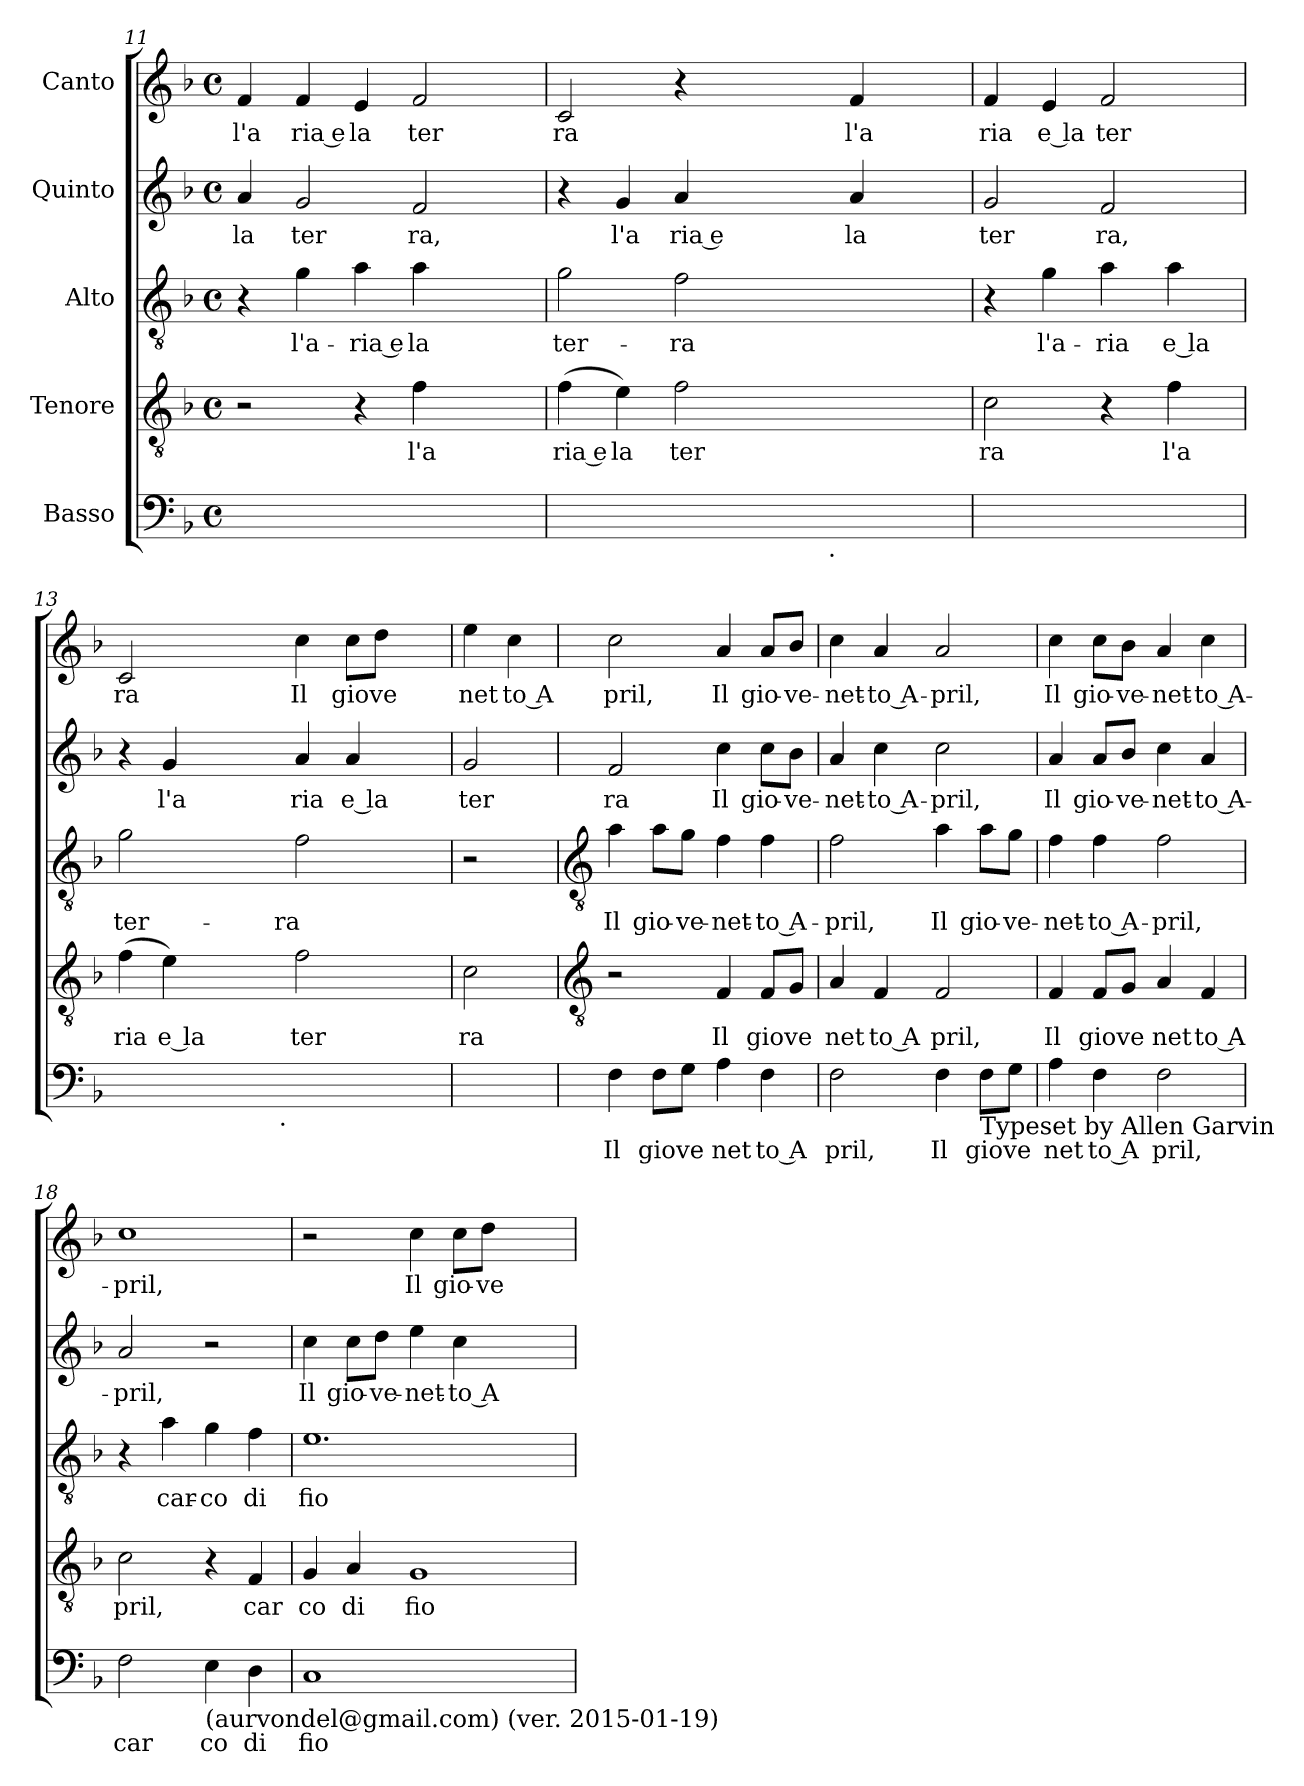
**kern	**text	**kern	**text	**kern	**text	**kern	**text	**kern	**text
*part5	*part5	*part4	*part4	*part3	*part3	*part2	*part2	*part1	*part1
*staff5	*staff5	*staff4	*staff4	*staff3	*staff3	*staff2	*staff2	*staff1	*staff1
*I"Basso	*	*I"Tenore	*	*I"Alto	*	*I"Quinto	*	*I"Canto	*
!!LO:LB:g=z
*clefF4	*	*clefGv2	*	*clefGv2	*	*clefG2	*	*clefG2	*
*k[b-]	*	*k[b-]	*	*k[b-]	*	*k[b-]	*	*k[b-]	*
*F:	*	*F:	*	*F:	*	*F:	*	*F:	*
*M4/4	*	*M4/4	*	*M4/4	*	*M4/4	*	*M4/4	*
*met(c)	*	*met(c)	*	*met(c)	*	*met(c)	*	*met(c)	*
=11	=11	=11	=11	=11	=11	=11	=11	=11	=11
!	!	!	!	!	!	!	!LO:LY:b	!	!LO:LY:b
4ryy	.	2r	.	4r	.	4a/	la	4f/	l'a
!	!	!	!	!	!LO:LY:b	!	!LO:LY:b	!	!LO:LY:b
4ryy	.	.	.	4g\	l'a-	2g/	ter	4f/	ria e
!	!	!	!	!	!LO:LY:b	!	!	!	!LO:LY:b
4ryy	.	4r	.	4a\	-ria e	.	.	4e/	la
!	!	!	!LO:LY:b	!	!LO:LY:b	!	!LO:LY:b	!	!LO:LY:b
64ryy	.	4f\	l'a	4a\	la	2f/	ra,	2f/	ter
4ryy	.	.	.	.	.	.	.	.	.
.	.	4ryy	.	4ryy	.	.	.	.	.
8...ryy	.	.	.	.	.	.	.	.	.
=12A	=12A	=12A	=12A	=12A	=12A	=12A	=12A	=12A	=12A
!	!	!	!LO:LY:b	!	!LO:LY:b	!	!	!	!LO:LY:b
4ryy	.	(>4f\	ria e	2g\	ter-	4r	.	2c/	ra
!	!	!	!LO:LY:b	!	!	!	!LO:LY:b	!	!
4ryy	.	4e\)	la	.	.	4g/	l'a	.	.
!	!	!	!LO:LY:b	!	!LO:LY:b	!	!LO:LY:b	!	!
64ryy	.	2f\	ter	2f\	-ra	4a/	ria e	4r	.
64ryy	.	.	.	.	.	.	.	.	.
64ryy	.	.	.	.	.	.	.	.	.
64ryy	.	.	.	.	.	.	.	.	.
64ryy	.	.	.	.	.	.	.	.	.
64ryy	.	.	.	.	.	.	.	.	.
64ryy	.	.	.	.	.	.	.	.	.
64ryy	.	.	.	.	.	.	.	.	.
64ryy	.	.	.	.	.	.	.	.	.
64ryy	.	.	.	.	.	.	.	.	.
64ryy	.	.	.	.	.	.	.	.	.
64ryy	.	.	.	.	.	.	.	.	.
64ryy	.	.	.	.	.	.	.	.	.
64ryy	.	.	.	.	.	.	.	.	.
!LO:TX:b:t=.	!	!	!	!	!	!	!	!	!
64ryy	.	.	.	.	.	.	.	.	.
4ryy	.	.	.	.	.	.	.	.	.
!	!	!	!	!	!	!	!LO:LY:b	!	!LO:LY:b
.	.	.	.	.	.	4a/	la	4f/	l'a
4ryy	.	.	.	.	.	.	.	.	.
.	.	8...ryy	.	8...ryy	.	8...ryy	.	8...ryy	.
=13A	=13A	=13A	=13A	=13A	=13A	=13A	=13A	=13A	=13A
!	!	!	!LO:LY:b	!	!	!	!LO:LY:b	!	!LO:LY:b
4ryy	.	2c\	ra	4r	.	2g/	ter	4f/	ria
!	!	!	!	!	!LO:LY:b	!	!	!	!LO:LY:b
4ryy	.	.	.	4g\	l'a-	.	.	4e/	e la
!	!	!	!	!	!LO:LY:b	!	!LO:LY:b	!	!LO:LY:b
64ryy	.	4r	.	4a\	-ria	2f/	ra,	2f/	ter
4ryy	.	.	.	.	.	.	.	.	.
!	!	!	!LO:LY:b	!	!LO:LY:b	!	!	!	!
.	.	4f\	l'a	4a\	e la	.	.	.	.
4ryy	.	.	.	.	.	.	.	.	.
.	.	64ryy	.	64ryy	.	64ryy	.	64ryy	.
=13B	=13B	=13B	=13B	=13B	=13B	=13B	=13B	=13B	=13B
!	!	!	!LO:LY:b	!	!LO:LY:b	!	!	!	!LO:LY:b
4ryy	.	(>4f\	ria	2g\	ter-	4r	.	2c/	ra
!	!	!	!LO:LY:b	!	!	!	!LO:LY:b	!	!
64ryy	.	4e\)	e la	.	.	4g/	l'a	.	.
64ryy	.	.	.	.	.	.	.	.	.
64ryy	.	.	.	.	.	.	.	.	.
64ryy	.	.	.	.	.	.	.	.	.
64ryy	.	.	.	.	.	.	.	.	.
64ryy	.	.	.	.	.	.	.	.	.
64ryy	.	.	.	.	.	.	.	.	.
64ryy	.	.	.	.	.	.	.	.	.
64ryy	.	.	.	.	.	.	.	.	.
64ryy	.	.	.	.	.	.	.	.	.
64ryy	.	.	.	.	.	.	.	.	.
64ryy	.	.	.	.	.	.	.	.	.
64ryy	.	.	.	.	.	.	.	.	.
64ryy	.	.	.	.	.	.	.	.	.
!LO:TX:b:t=.	!	!	!	!	!	!	!	!	!
64ryy	.	.	.	.	.	.	.	.	.
4ryy	.	.	.	.	.	.	.	.	.
!	!	!	!LO:LY:b	!	!LO:LY:b	!	!LO:LY:b	!	!LO:LY:b
.	.	2f\	ter	2f\	-ra	4a/	ria	4cc\	Il
4ryy	.	.	.	.	.	.	.	.	.
!	!	!	!	!	!	!	!LO:LY:b	!	!LO:LY:b
.	.	.	.	.	.	4a/	e la	8cc\L	gio
!	!	!	!	!	!	!	!	!	!LO:LY:b
.	.	.	.	.	.	.	.	8dd\J	ve
4ryy	.	.	.	.	.	.	.	.	.
.	.	8...ryy	.	8...ryy	.	8...ryy	.	8...ryy	.
=14A	=14A	=14A	=14A	=14A	=14A	=14A	=14A	=14A	=14A
!	!	!	!LO:LY:b	!	!	!	!LO:LY:b	!	!LO:LY:b
4ryy	.	2c\	ra	2r	.	2g/	ter	4ee\	net
!	!	!	!	!	!	!	!	!	!LO:LY:b
64ryy	.	.	.	.	.	.	.	4cc\	to A
8...ryy	.	.	.	.	.	.	.	.	.
!!LO:LB:g=z
=15	=15	=15	=15	=15	=15	=15	=15	=15	=15
*	*	*clefGv2	*	*clefGv2	*	*	*	*	*
!	!LO:LY:b	!	!	!	!LO:LY:b	!	!LO:LY:b	!	!LO:LY:b
4F\	Il	2r	.	4a\	Il	2f/	ra	2cc\	pril,
!	!LO:LY:b	!	!	!	!LO:LY:b	!	!	!	!
8F\L	gio	.	.	8a\L	gio-	.	.	.	.
!	!LO:LY:b	!	!	!	!LO:LY:b	!	!	!	!
8G\J	ve	.	.	8g\J	-ve-	.	.	.	.
!	!LO:LY:b	!	!LO:LY:b	!	!LO:LY:b	!	!LO:LY:b	!	!LO:LY:b
4A\	net	4F/	Il	4f\	-net-	4cc\	Il	4a/	Il
!	!LO:LY:b	!	!LO:LY:b	!	!LO:LY:b	!	!LO:LY:b	!	!LO:LY:b
4F\	to A	8F/L	gio	4f\	-to A-	8cc\L	gio-	8a/L	gio-
!	!	!	!LO:LY:b	!	!	!	!LO:LY:b	!	!LO:LY:b
.	.	8G/J	ve	.	.	8b-\J	-ve-	8b-/J	-ve-
=16	=16	=16	=16	=16	=16	=16	=16	=16	=16
!	!LO:LY:b	!	!LO:LY:b	!	!LO:LY:b	!	!LO:LY:b	!	!LO:LY:b
2F\	pril,	4A/	net	2f\	-pril,	4a/	-net-	4cc\	-net-
!	!	!	!LO:LY:b	!	!	!	!LO:LY:b	!	!LO:LY:b
.	.	4F/	to A	.	.	4cc\	-to A-	4a/	-to A-
!	!LO:LY:b	!	!LO:LY:b	!	!LO:LY:b	!	!LO:LY:b	!	!LO:LY:b
4F\	Il	2F/	pril,	4a\	Il	2cc\	-pril,	2a/	-pril,
!LO:TX:b:t=Typeset by Allen Garvin	!	!	!	!	!	!	!	!	!
!	!LO:LY:b	!	!	!	!LO:LY:b	!	!	!	!
8F\L	gio	.	.	8a\L	gio-	.	.	.	.
!	!LO:LY:b	!	!	!	!LO:LY:b	!	!	!	!
8G\J	ve	.	.	8g\J	-ve-	.	.	.	.
=17	=17	=17	=17	=17	=17	=17	=17	=17	=17
!	!LO:LY:b	!	!LO:LY:b	!	!LO:LY:b	!	!LO:LY:b	!	!LO:LY:b
4A\	net	4F/	Il	4f\	-net-	4a/	Il	4cc\	Il
!	!LO:LY:b	!	!LO:LY:b	!	!LO:LY:b	!	!LO:LY:b	!	!LO:LY:b
4F\	to A	8F/L	gio	4f\	-to A-	8a/L	gio-	8cc\L	gio-
!	!	!	!LO:LY:b	!	!	!	!LO:LY:b	!	!LO:LY:b
.	.	8G/J	ve	.	.	8b-/J	-ve-	8b-\J	-ve-
!	!LO:LY:b	!	!LO:LY:b	!	!LO:LY:b	!	!LO:LY:b	!	!LO:LY:b
2F\	pril,	4A/	net	2f\	-pril,	4cc\	-net-	4a/	-net-
!	!	!	!LO:LY:b	!	!	!	!LO:LY:b	!	!LO:LY:b
.	.	4F/	to A	.	.	4a/	-to A-	4cc\	-to A-
=18	=18	=18	=18	=18	=18	=18	=18	=18	=18
!	!LO:LY:b	!	!LO:LY:b	!	!	!	!LO:LY:b	!	!LO:LY:b
2F\	car	2c\	pril,	4r	.	2a/	-pril,	1cc	-pril,
!	!	!	!	!	!LO:LY:b	!	!	!	!
.	.	.	.	4a\	car-	.	.	.	.
!LO:TX:b:t=(aurvondel@gmail.com) (ver. 2015-01-19)	!	!	!	!	!	!	!	!	!
!	!LO:LY:b	!	!	!	!LO:LY:b	!	!	!	!
4E\	co	4r	.	4g\	-co	2r	.	.	.
!	!LO:LY:b	!	!LO:LY:b	!	!LO:LY:b	!	!	!	!
4D\	di	4F/	car	4f\	di	.	.	.	.
=19	=19	=19	=19	=19	=19	=19	=19	=19	=19
!	!LO:LY:b	!	!LO:LY:b	!	!LO:LY:b	!	!LO:LY:b	!	!
1C	fio	4G/	co	1.e	fio-	4cc\	Il	2r	.
!	!	!	!LO:LY:b	!	!	!	!LO:LY:b	!	!
.	.	4A/	di	.	.	8cc\L	gio-	.	.
!	!	!	!	!	!	!	!LO:LY:b	!	!
.	.	.	.	.	.	8dd\J	-ve-	.	.
!	!	!	!LO:LY:b	!	!	!	!LO:LY:b	!	!LO:LY:b
.	.	1G	fio	.	.	4ee\	-net-	4cc\	Il
!	!	!	!	!	!	!	!LO:LY:b	!	!LO:LY:b
.	.	.	.	.	.	4cc\	-to A-	8cc\L	gio-
!	!	!	!	!	!	!	!	!	!LO:LY:b
.	.	.	.	.	.	.	.	8dd\J	-ve-
2ryy	.	.	.	.	.	2ryy	.	2ryy	.
=	=	=	=	=	=	=	=	=	=
*-	*-	*-	*-	*-	*-	*-	*-	*-	*-
